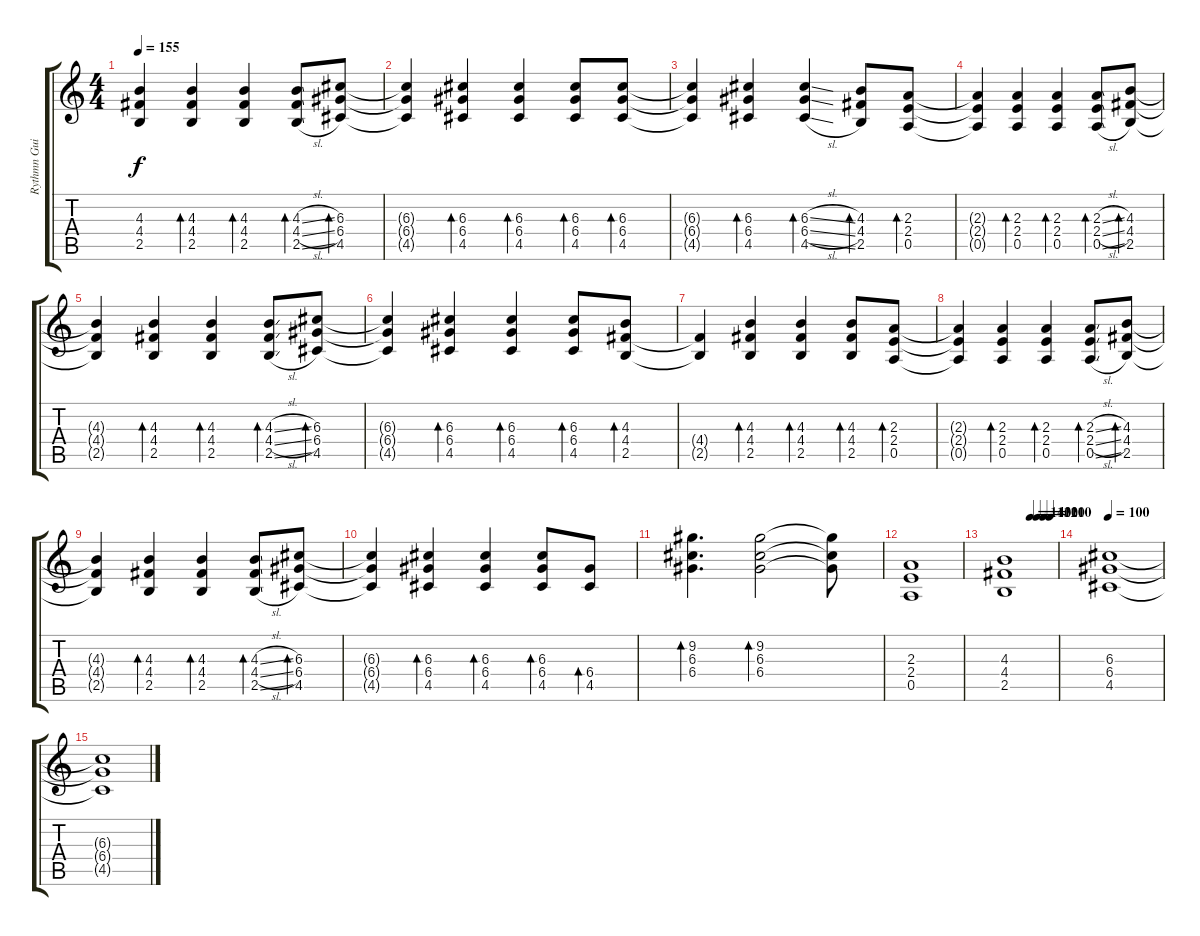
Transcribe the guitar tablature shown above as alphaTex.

\track ("Rythmn Guitar" "Rythmn Gui") {instrument overdrivenguitar}
\staff {score tabs}
\tuning (E4 B3 G3 D3 A2 E2) {hide}
\ts (4 4)
\tempo 155
\clef g2
\ks c
(4.3{t} 4.4{t} 2.5{t}).4{dy f} (4.3 4.4 2.5).4{bd 240} (4.3 4.4 2.5).4{bd 240} (4.3{sl} 4.4{sl} 2.5{sl}).8{bd 240} (6.3 6.4 4.5).8{bd 240} |
(6.3{t} 6.4{t} 4.5{t}).4 (6.3 6.4 4.5).4{bd 240} (6.3 6.4 4.5).4{bd 240} (6.3 6.4 4.5).8{bd 240} (6.3 6.4 4.5).8{bd 240} |
(6.3{t} 6.4{t} 4.5{t}).4 (6.3 6.4 4.5).4{bd 240} (6.3{sl} 6.4{sl} 4.5{sl}).4{bd 240} (4.3 4.4 2.5).8{bd 240} (2.3 2.4 0.5).8{bd 240} |
(2.3{t} 2.4{t} 0.5{t}).4 (2.3 2.4 0.5).4{bd 240} (2.3 2.4 0.5).4{bd 240} (2.3{sl} 2.4{sl} 0.5{sl}).8{bd 240} (4.3 4.4 2.5).8{bd 240} |
(4.3{t} 4.4{t} 2.5{t}).4 (4.3 4.4 2.5).4{bd 240} (4.3 4.4 2.5).4{bd 240} (4.3{sl} 4.4{sl} 2.5{sl}).8{bd 240} (6.3 6.4 4.5).8{bd 240} |
(6.3{t} 6.4{t} 4.5{t}).4 (6.3 6.4 4.5).4{bd 240} (6.3 6.4 4.5).4{bd 240} (6.3 6.4 4.5).8{bd 240} (4.3 4.4 2.5).8{bd 240} |
(4.4{t} 2.5{t}).4 (4.3 4.4 2.5).4{bd 240} (4.3 4.4 2.5).4{bd 240} (4.3 4.4 2.5).8{bd 240} (2.3 2.4 0.5).8{bd 240} |
(2.3{t} 2.4{t} 0.5{t}).4 (2.3 2.4 0.5).4{bd 240} (2.3 2.4 0.5).4{bd 240} (2.3{sl} 2.4{sl} 0.5{sl}).8{bd 240} (4.3 4.4 2.5).8{bd 240} |
(4.3{t} 4.4{t} 2.5{t}).4 (4.3 4.4 2.5).4{bd 240} (4.3 4.4 2.5).4{bd 240} (4.3{sl} 4.4{sl} 2.5{sl}).8{bd 240} (6.3 6.4 4.5).8{bd 240} |
(6.3{t} 6.4{t} 4.5{t}).4 (6.3 6.4 4.5).4{bd 240} (6.3 6.4 4.5).4{bd 240} (6.3 6.4 4.5).8{bd 240} (6.4 4.5).8{bd 240} |
(9.2 6.3 6.4).4{d bd 60} (9.2 6.3 6.4).2{bd 60} (9.2{t} 6.3{t} 6.4{t}).8 |
(2.3 2.4 0.5).1 |
\tempo (140 0.5)
\tempo (130 0.625)
\tempo (120 0.75)
\tempo (110 0.875)
(4.3 4.4 2.5).1 |
\tempo 100
(6.3 6.4 4.5).1 |
(6.3{t} 6.4{t} 4.5{t}).1
